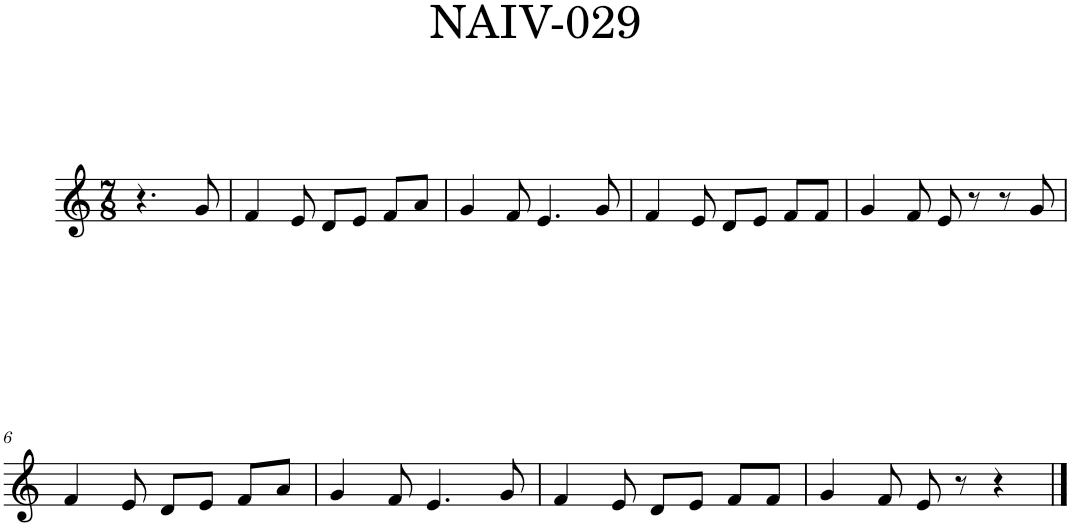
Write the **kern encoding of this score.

**kern
*part1
*staff1
*I"Piano
*I'Pno.
*clefG2
*k[]
*M7/8
=1
4.r
8g/
=2
4f/
8e/
8d/L
8e/J
8f/L
8a/J
=3
4g/
8f/
4.e/
8g/
=4
4f/
8e/
8d/L
8e/J
8f/L
8f/J
=5
4g/
8f/
8e/
8r
8r
8g/
!!LO:LB:g=z
=6
4f/
8e/
8d/L
8e/J
8f/L
8a/J
=7
4g/
8f/
4.e/
8g/
=8
4f/
8e/
8d/L
8e/J
8f/L
8f/J
=9
4g/
8f/
8e/
8r
4r
==
*-
